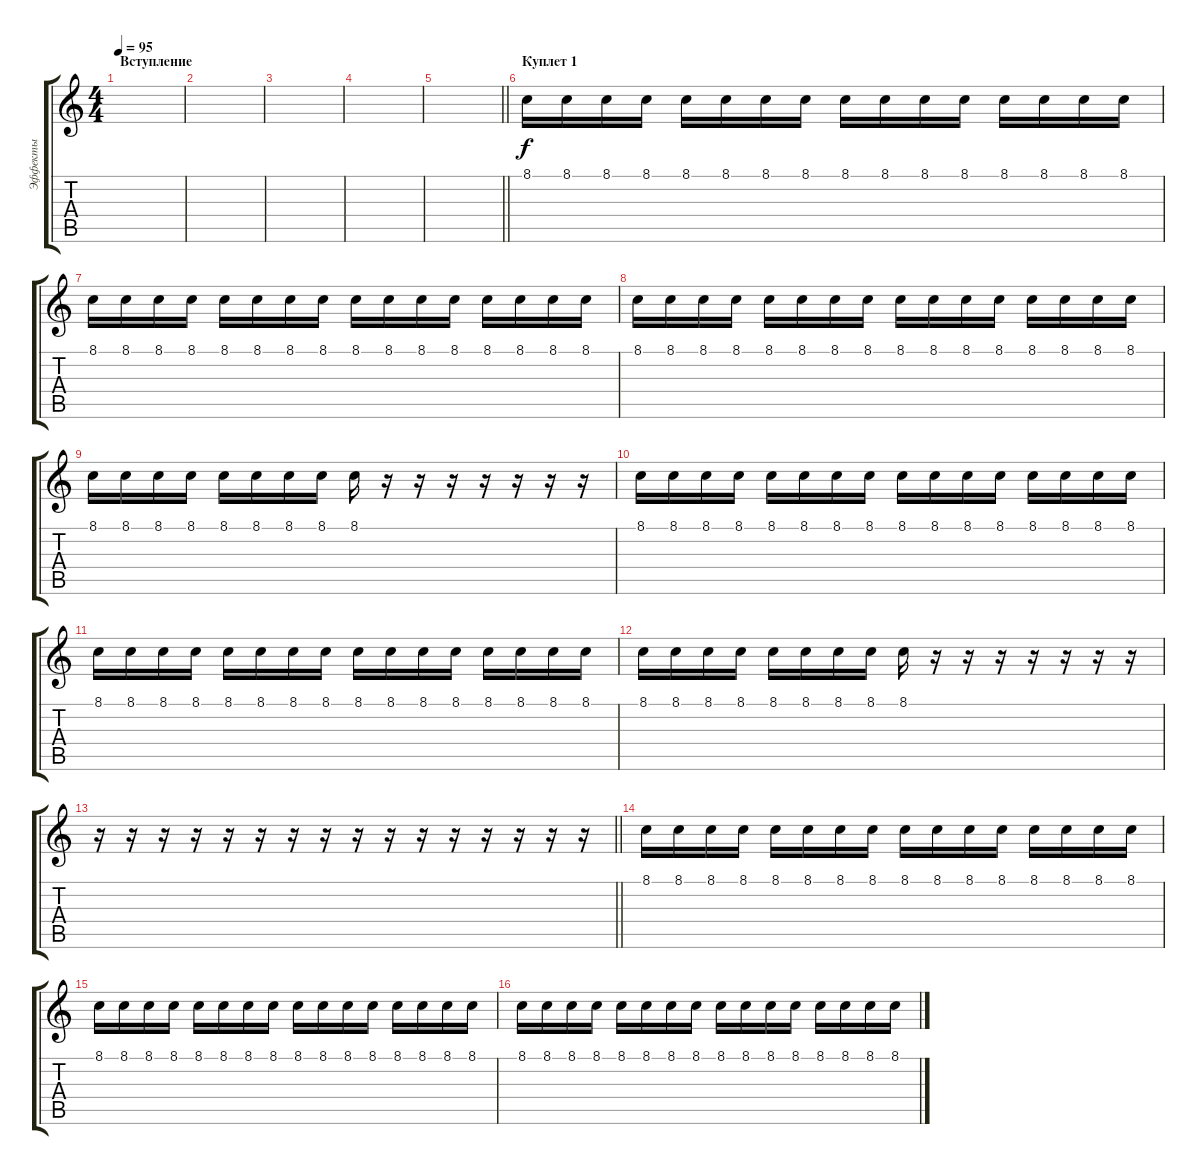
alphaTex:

\track ("Эффекты" "Эффекты") {instrument fx4atmosphere}
\staff {score tabs}
\tuning (E4 B3 G3 D3 A2 E2) {hide}
\ts (4 4)
\section ("" "Вступление")
\tempo 95
\clef g2
\ks c
|
|
|
|
\barLineRight lightlight
|
\section ("" "Куплет 1")
8.1.16 8.1.16 8.1.16 8.1.16 8.1.16 8.1.16 8.1.16 8.1.16 8.1.16 8.1.16 8.1.16 8.1.16 8.1.16 8.1.16 8.1.16 8.1.16 |
8.1.16 8.1.16 8.1.16 8.1.16 8.1.16 8.1.16 8.1.16 8.1.16 8.1.16 8.1.16 8.1.16 8.1.16 8.1.16 8.1.16 8.1.16 8.1.16 |
8.1.16 8.1.16 8.1.16 8.1.16 8.1.16 8.1.16 8.1.16 8.1.16 8.1.16 8.1.16 8.1.16 8.1.16 8.1.16 8.1.16 8.1.16 8.1.16 |
8.1.16 8.1.16 8.1.16 8.1.16 8.1.16 8.1.16 8.1.16 8.1.16 8.1.16 r.16 r.16 r.16 r.16 r.16 r.16 r.16 |
8.1.16 8.1.16 8.1.16 8.1.16 8.1.16 8.1.16 8.1.16 8.1.16 8.1.16 8.1.16 8.1.16 8.1.16 8.1.16 8.1.16 8.1.16 8.1.16 |
8.1.16 8.1.16 8.1.16 8.1.16 8.1.16 8.1.16 8.1.16 8.1.16 8.1.16 8.1.16 8.1.16 8.1.16 8.1.16 8.1.16 8.1.16 8.1.16 |
8.1.16 8.1.16 8.1.16 8.1.16 8.1.16 8.1.16 8.1.16 8.1.16 8.1.16 r.16 r.16 r.16 r.16 r.16 r.16 r.16 |
\barLineRight lightlight
r.16 r.16 r.16 r.16 r.16 r.16 r.16 r.16 r.16 r.16 r.16 r.16 r.16 r.16 r.16 r.16 |
\section ("" "")
8.1.16 8.1.16 8.1.16 8.1.16 8.1.16 8.1.16 8.1.16 8.1.16 8.1.16 8.1.16 8.1.16 8.1.16 8.1.16 8.1.16 8.1.16 8.1.16 |
8.1.16 8.1.16 8.1.16 8.1.16 8.1.16 8.1.16 8.1.16 8.1.16 8.1.16 8.1.16 8.1.16 8.1.16 8.1.16 8.1.16 8.1.16 8.1.16 |
8.1.16 8.1.16 8.1.16 8.1.16 8.1.16 8.1.16 8.1.16 8.1.16 8.1.16 8.1.16 8.1.16 8.1.16 8.1.16 8.1.16 8.1.16 8.1.16
